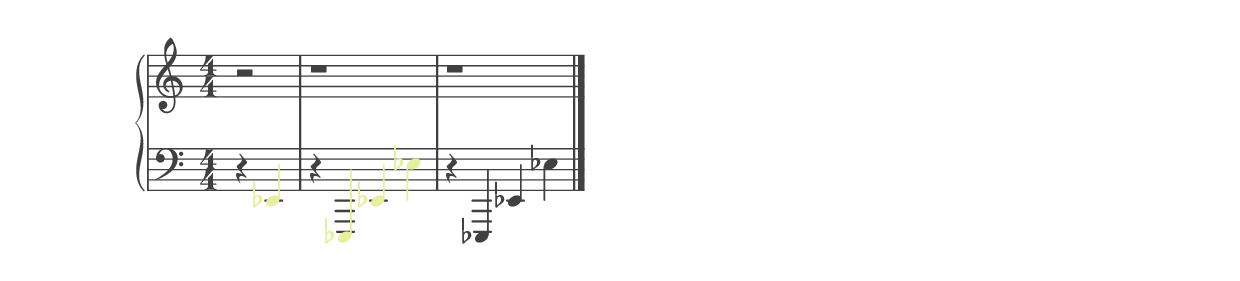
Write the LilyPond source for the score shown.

%% ----------------------------------------------------------------------------
%% Generated on: 2018 December 27
%% Note Name: E2b
%% Octave: 2
%% Clef: bass
%% Filename: 028-19-2-bass-E2b
%% ----------------------------------------------------------------------------

\version "2.19.82"

\include "../piano_note_colors.ly"

\header {
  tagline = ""
}

upper = {
  \clef treble
  \numericTimeSignature
  \override NoteHead.color = #colorized-note
  \override Stem.color = #colorized-note
  \override Accidental.color = #colorized-note
  % treble note in color
  r2
  % treble octave in color
  r1
  \override NoteHead.color = #default-black
  \override Stem.color = #default-black
  \override Accidental.color = #default-black
  % treble octave repeat in black
  r1
  \bar "|."
}

lower = {
  \clef bass
  \numericTimeSignature
  \override NoteHead.color = #colorized-note
  \override Stem.color = #colorized-note
  \override Accidental.color = #colorized-note
  % bass note in color
  r4 ees,4
  % bass octave in color
  r4 ees,,4 ees,4 ees4
  \override NoteHead.color = #default-black
  \override Stem.color = #default-black
  \override Accidental.color = #default-black
  % bass octave repeat in black
  r4 ees,,4 ees,4 ees4
}

\score {
  \new PianoStaff <<
    \context Score
    \applyContext #(override-color-for-all-grobs default-black)
    \time 4/4
    \partial 2
    \new Staff = upper { \upper }
    \new Staff = lower { \lower }
  >>
  \layout { }
  \midi { }
}